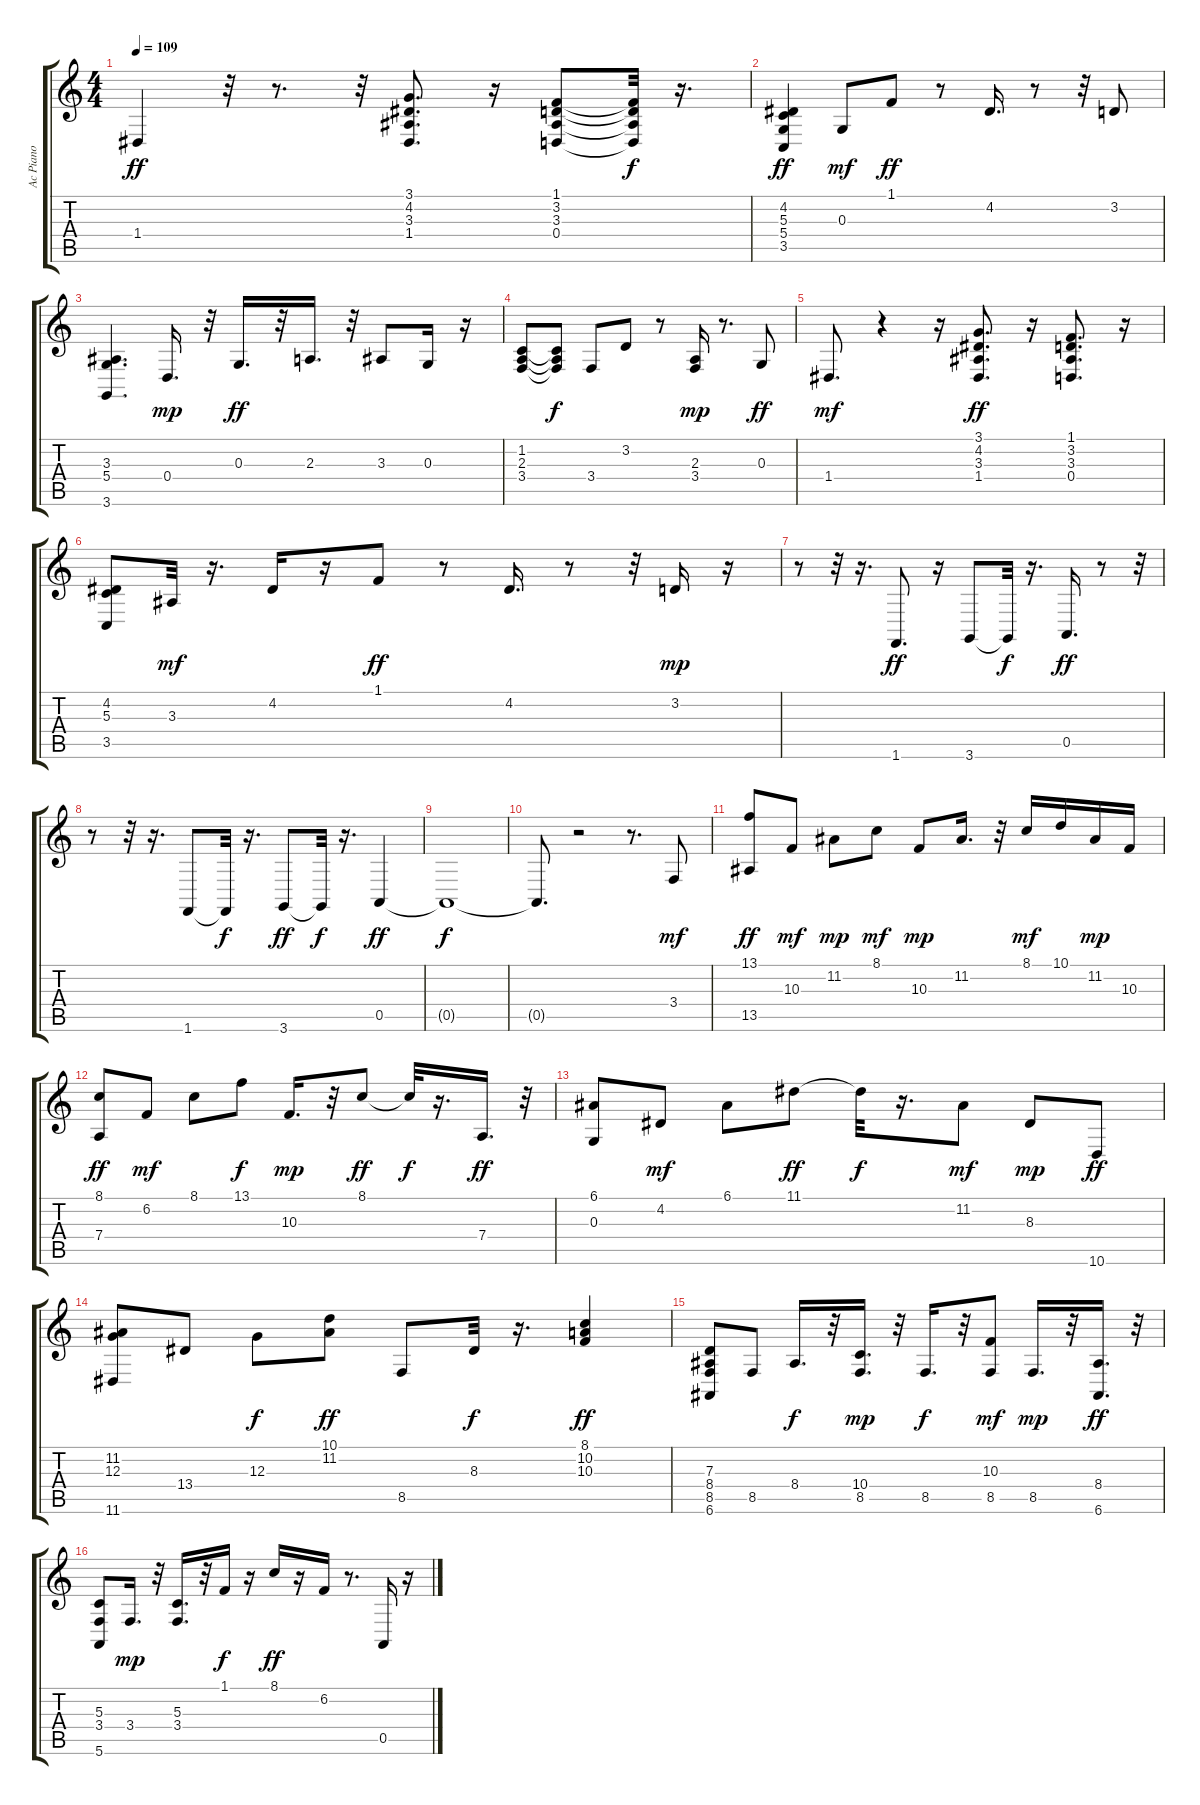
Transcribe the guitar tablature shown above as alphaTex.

\track ("Ac Piano" "Ac Piano") {instrument acousticgrandpiano}
\staff {score tabs}
\tuning (E4 B3 G3 D3 A2 E2) {hide}
\ts (4 4)
\tempo 109
\clef g2
\ks c
1.4.4{dy ff} r.32 r.8{d} r.32 (3.1 4.2 3.3 1.4).8{d} r.16 (1.1 3.2 3.3 0.4).8 (1.1{t} 3.2{t} 3.3{t} 0.4{t}).32{dy f} r.16{d} |
(4.2 5.3 5.4 3.5).4{dy ff} 0.3.8{dy mf} 1.1.8{dy ff} r.8 4.2.16{d} r.8 r.32 3.2.8 |
(3.3 5.4 3.6).4{d} 0.4.16{d dy mp} r.32 0.3.16{d dy ff} r.32 2.3.16{d} r.32 3.3.8 0.3.16 r.16 |
(1.2 2.3 3.4).8 (1.2{t} 2.3{t} 3.4{t}).8{dy f} 3.4.8 3.2.8 r.8 (2.3 3.4).16{dy mp} r.8{d} 0.3.8{dy ff} |
1.4.8{d dy mf} r.4 r.16 (3.1 4.2 3.3 1.4).8{d dy ff} r.16 (1.1 3.2 3.3 0.4).8{d} r.16 |
(4.2 5.3 3.5).8 3.3.32{dy mf} r.16{d} 4.2.16 r.16 1.1.8{dy ff} r.8 4.2.16{d} r.8 r.32 3.2.16{dy mp} r.16 |
r.8 r.32 r.16{d} 1.6.8{d dy ff} r.16 3.6.8 3.6{t}.32{dy f} r.16{d} 0.5.16{d dy ff} r.8 r.32 |
r.8 r.32 r.16{d} 1.6.8 1.6{t}.32{dy f} r.16{d} 3.6.8{dy ff} 3.6{t}.32{dy f} r.16{d} 0.5.4{dy ff} |
0.5{t}.1{dy f} |
0.5{t}.8{d} r.2 r.8{d} 3.4.8{dy mf} |
(13.1 13.5).8{dy ff} 10.3.8{dy mf} 11.2.8{dy mp} 8.1.8{dy mf} 10.3.8{dy mp} 11.2.16{d} r.32 8.1.16{dy mf} 10.1.16 11.2.16{dy mp} 10.3.16 |
(8.1 7.4).8{dy ff} 6.2.8{dy mf} 8.1.8 13.1.8{dy f} 10.3.16{d dy mp} r.32 8.1.8{dy ff} 8.1{t}.32{dy f} r.16{d} 7.4.16{d dy ff} r.32 |
(6.1 0.3).8 4.2.8{dy mf} 6.1.8 11.1.8{dy ff} 11.1{t}.32{dy f} r.16{d} 11.2.8{dy mf} 8.3.8{dy mp} 10.6.8{dy ff} |
(11.2 12.3 11.6).8 13.4.8 12.3.8{dy f} (10.1 11.2).8{dy ff} 8.5.8 8.3.32{dy f} r.16{d} (8.1 10.2 10.3).4{dy ff} |
(7.3 8.4 8.5 6.6).8 8.5.8 8.4.16{d dy f} r.32 (10.4 8.5).16{d dy mp} r.32 8.5.16{d dy f} r.32 (10.3 8.5).8{dy mf} 8.5.16{d dy mp} r.32 (8.4 6.6).16{d dy ff} r.32 |
(5.3 3.4 5.6).8 3.4.16{d dy mp} r.32 (5.3 3.4).16{d} r.32 1.1.16{dy f} r.16 8.1.16{dy ff} r.16 6.2.16 r.8{d} 0.5.16 r.16
